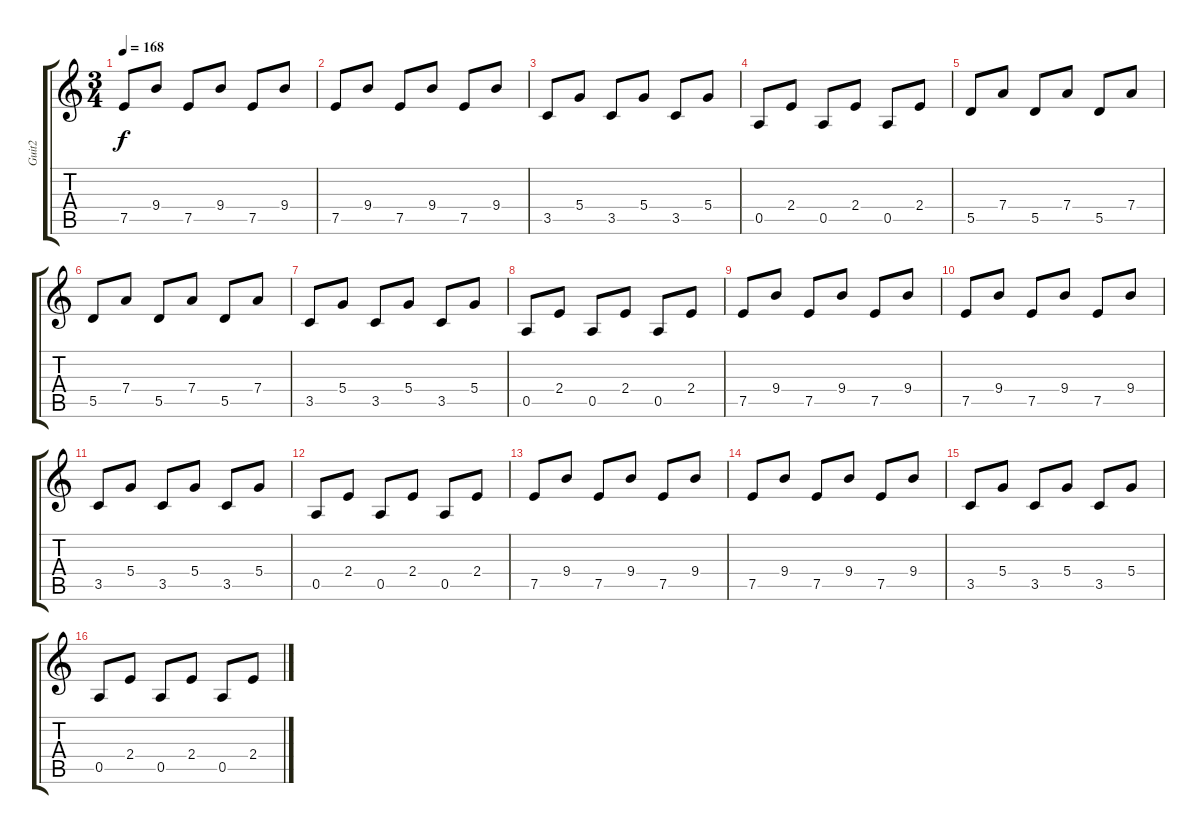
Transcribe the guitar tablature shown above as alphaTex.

\track ("Guit2" "Guit2") {instrument overdrivenguitar}
\staff {score tabs}
\tuning (E4 B3 G3 D3 A2 E2) {hide}
\ts (3 4)
\tempo 168
\clef g2
\ks c
7.5.8{dy f} 9.4.8 7.5.8 9.4.8 7.5.8 9.4.8 |
7.5.8 9.4.8 7.5.8 9.4.8 7.5.8 9.4.8 |
3.5.8 5.4.8 3.5.8 5.4.8 3.5.8 5.4.8 |
0.5.8 2.4.8 0.5.8 2.4.8 0.5.8 2.4.8 |
5.5.8 7.4.8 5.5.8 7.4.8 5.5.8 7.4.8 |
5.5.8 7.4.8 5.5.8 7.4.8 5.5.8 7.4.8 |
3.5.8 5.4.8 3.5.8 5.4.8 3.5.8 5.4.8 |
0.5.8 2.4.8 0.5.8 2.4.8 0.5.8 2.4.8 |
7.5.8 9.4.8 7.5.8 9.4.8 7.5.8 9.4.8 |
7.5.8 9.4.8 7.5.8 9.4.8 7.5.8 9.4.8 |
3.5.8 5.4.8 3.5.8 5.4.8 3.5.8 5.4.8 |
0.5.8 2.4.8 0.5.8 2.4.8 0.5.8 2.4.8 |
7.5.8 9.4.8 7.5.8 9.4.8 7.5.8 9.4.8 |
7.5.8 9.4.8 7.5.8 9.4.8 7.5.8 9.4.8 |
3.5.8 5.4.8 3.5.8 5.4.8 3.5.8 5.4.8 |
0.5.8 2.4.8 0.5.8 2.4.8 0.5.8 2.4.8
